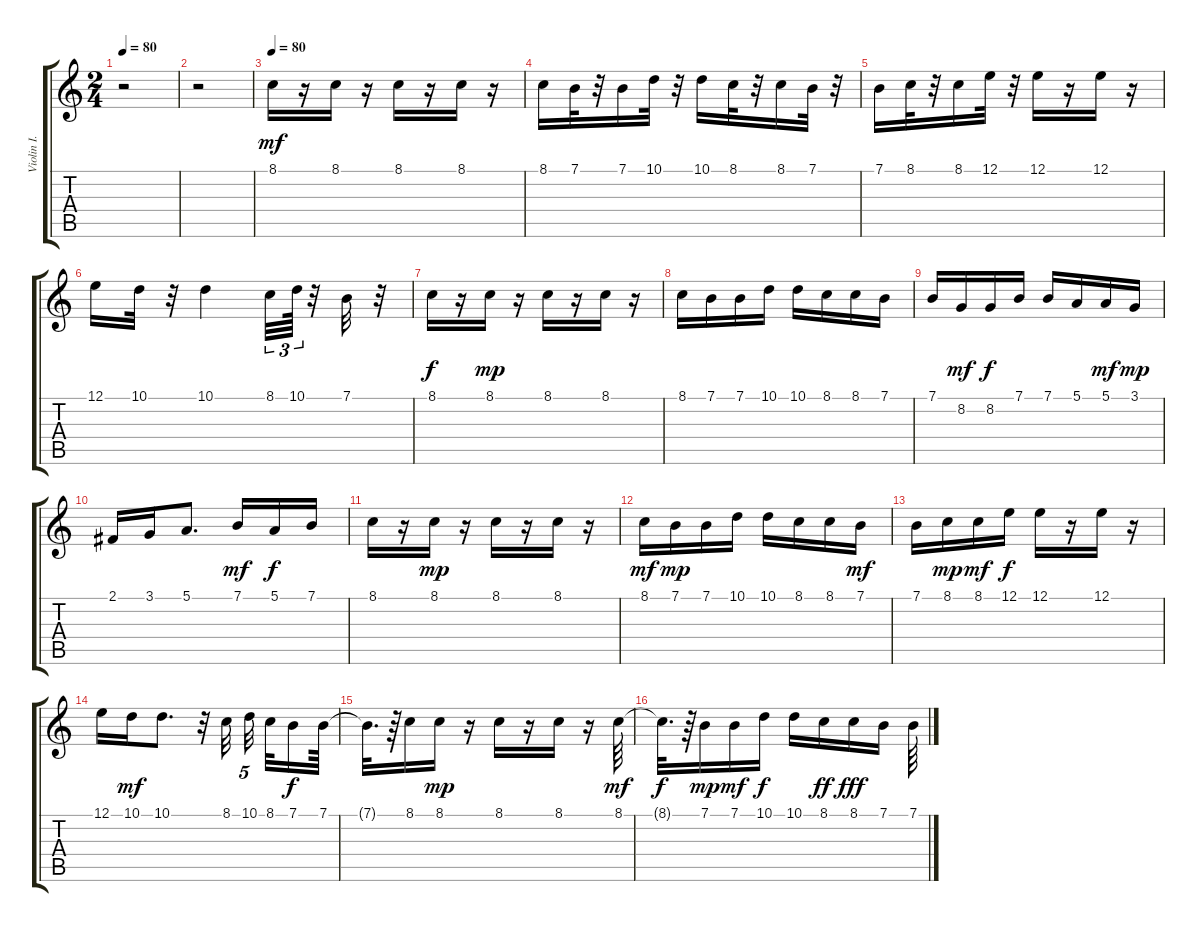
\track ("Violin I." "Violin I.") {instrument pizzicatostrings}
\staff {score tabs}
\tuning (E4 B3 G3 D3 A2 E2) {hide}
\ts (2 4)
\tempo 80
\clef g2
\ks c
r.2{dy p} |
r.2 |
\tempo 80
8.1.16{dy mf} r.16 8.1.16 r.16 8.1.16 r.16 8.1.16 r.16 |
8.1.16 7.1.32 r.32 7.1.16 10.1.32 r.32 10.1.16 8.1.32 r.32 8.1.16 7.1.32 r.32 |
7.1.16 8.1.32 r.32 8.1.16 12.1.32 r.32 12.1.16 r.16 12.1.16 r.16 |
12.1.16 10.1.32 r.32 10.1.4 8.1.32{tu (3 2)} 10.1.64{tu (3 2)} r.32 7.1.32 r.32 |
8.1.16{dy f} r.16 8.1.16{dy mp} r.16 8.1.16 r.16 8.1.16 r.16 |
8.1.16 7.1.16 7.1.16 10.1.16 10.1.16 8.1.16 8.1.16 7.1.16 |
7.1.16 8.2.16{dy mf} 8.2.16{dy f} 7.1.16 7.1.16 5.1.16 5.1.16{dy mf} 3.1.16{dy mp} |
2.1.16 3.1.16 5.1.8{d} 7.1.16{dy mf} 5.1.16{dy f} 7.1.16 |
8.1.16 r.16 8.1.16{dy mp} r.16 8.1.16 r.16 8.1.16 r.16 |
8.1.16{dy mf} 7.1.16{dy mp} 7.1.16 10.1.16 10.1.16 8.1.16 8.1.16 7.1.16{dy mf} |
7.1.16 8.1.16{dy mp} 8.1.16{dy mf} 12.1.16{dy f} 12.1.16 r.16 12.1.16 r.16 |
12.1.16 10.1.16{dy mf} 10.1.8{d} r.32 8.1.32{beam splitsecondary} 10.1.32{tu (5 4) beam splitsecondary} 8.1.32 7.1.16{dy f} 7.1.64 |
7.1{t}.32{d} r.64 8.1.16 8.1.16{dy mp} r.16 8.1.16 r.16 8.1.16 r.16 8.1.64{dy mf} |
8.1{t}.32{d dy f} r.64 7.1.16{dy mp} 7.1.16{dy mf} 10.1.16{dy f} 10.1.16 8.1.16{dy ff} 8.1.16{dy fff} 7.1.16 7.1.64
